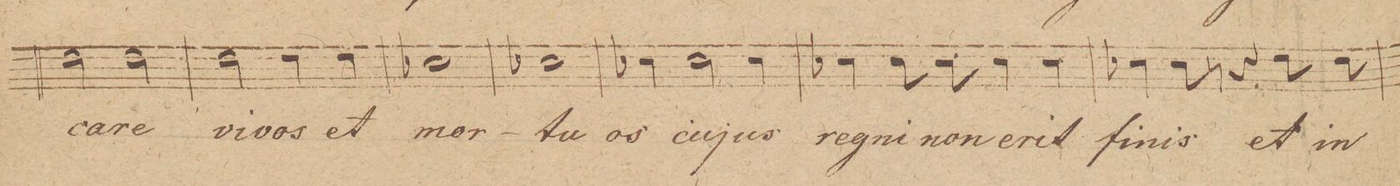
**kern	**text	**dynam
*I"Tenore 2do	*	*
*clefC4	*	*
*k[]	*	*
*met(c|)	*	*
*M2/2	*	*
2c\	-ca-	.
2c\	-re	.
=82	=82	=82
2c\	vi-	.
4c\	-vos	.
4c\	et	.
=83	=83	=83
1B-X	mor-	.
=84	=84	=84
1B-X	-tu-	.
=85	=85	=85
4B-X\	-os	.
2B-\	cu-	.
4B-\	-jus	.
=86	=86	=86
4B-X\	reg-	.
8B-\	-ni	.
8B-\	non	.
4B-\	e-	.
4B-\	-rit	.
=87	=87	=87
4B-X\	fi-	.
8B-\	-nis	.
8r	.	.
4r	.	.
8c\	et	.
8c\	in	.
=88	=88	=88
*-	*-	*-
